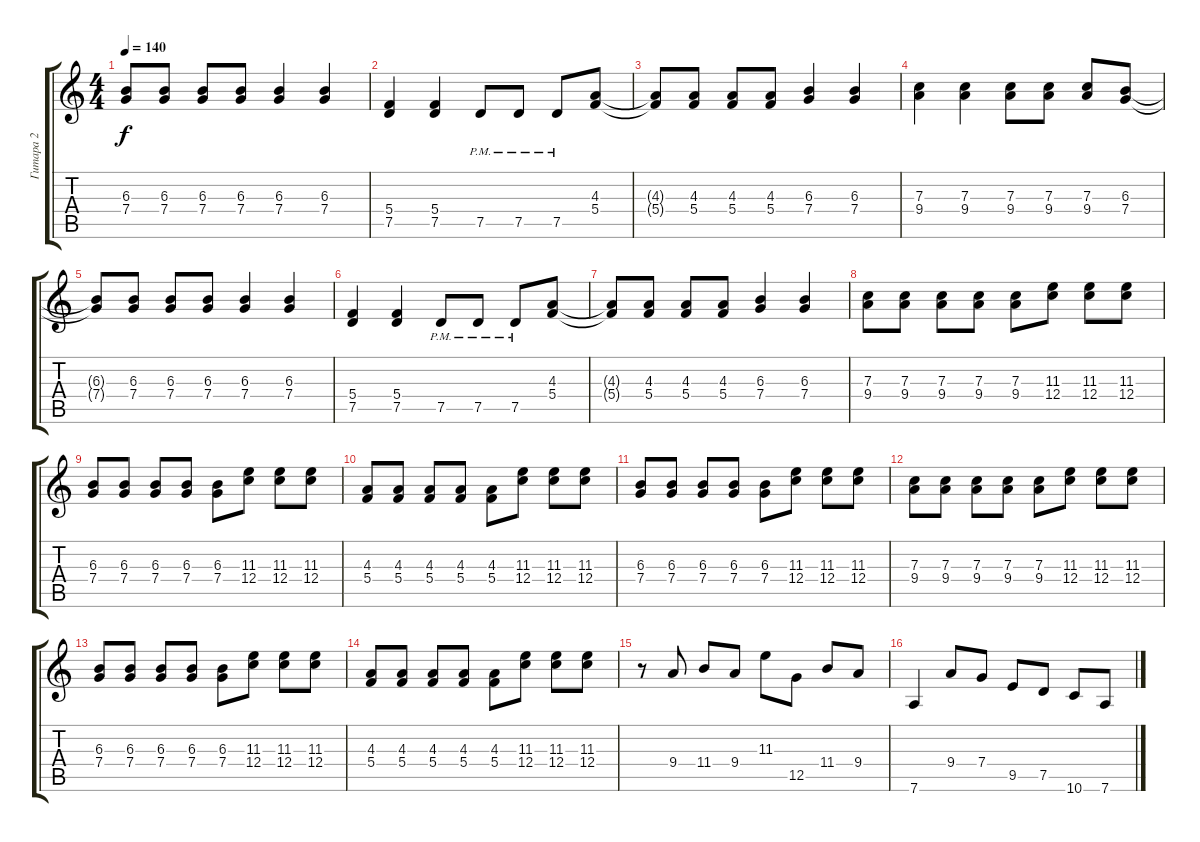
\track ("Гитара 2" "Гитара 2") {instrument overdrivenguitar}
\staff {score tabs}
\tuning (D4 A3 F3 C3 G2 D2) {hide}
\ts (4 4)
\tempo 140
\clef g2
\ks c
(6.3{t} 7.4{t}).8{dy f} (6.3 7.4).8 (6.3 7.4).8 (6.3 7.4).8 (6.3 7.4).4 (6.3 7.4).4 |
(5.4 7.5).4 (5.4 7.5).4 7.5{pm}.8 7.5{pm}.8 7.5{pm}.8 (4.3 5.4).8 |
(4.3{t} 5.4{t}).8 (4.3 5.4).8 (4.3 5.4).8 (4.3 5.4).8 (6.3 7.4).4 (6.3 7.4).4 |
(7.3 9.4).4 (7.3 9.4).4 (7.3 9.4).8 (7.3 9.4).8 (7.3 9.4).8 (6.3 7.4).8 |
(6.3{t} 7.4{t}).8 (6.3 7.4).8 (6.3 7.4).8 (6.3 7.4).8 (6.3 7.4).4 (6.3 7.4).4 |
(5.4 7.5).4 (5.4 7.5).4 7.5{pm}.8 7.5{pm}.8 7.5{pm}.8 (4.3 5.4).8 |
(4.3{t} 5.4{t}).8 (4.3 5.4).8 (4.3 5.4).8 (4.3 5.4).8 (6.3 7.4).4 (6.3 7.4).4 |
(7.3 9.4).8 (7.3 9.4).8 (7.3 9.4).8 (7.3 9.4).8 (7.3 9.4).8 (11.3 12.4).8 (11.3 12.4).8 (11.3 12.4).8 |
(6.3 7.4).8 (6.3 7.4).8 (6.3 7.4).8 (6.3 7.4).8 (6.3 7.4).8 (11.3 12.4).8 (11.3 12.4).8 (11.3 12.4).8 |
(4.3 5.4).8 (4.3 5.4).8 (4.3 5.4).8 (4.3 5.4).8 (4.3 5.4).8 (11.3 12.4).8 (11.3 12.4).8 (11.3 12.4).8 |
(6.3 7.4).8 (6.3 7.4).8 (6.3 7.4).8 (6.3 7.4).8 (6.3 7.4).8 (11.3 12.4).8 (11.3 12.4).8 (11.3 12.4).8 |
(7.3 9.4).8 (7.3 9.4).8 (7.3 9.4).8 (7.3 9.4).8 (7.3 9.4).8 (11.3 12.4).8 (11.3 12.4).8 (11.3 12.4).8 |
(6.3 7.4).8 (6.3 7.4).8 (6.3 7.4).8 (6.3 7.4).8 (6.3 7.4).8 (11.3 12.4).8 (11.3 12.4).8 (11.3 12.4).8 |
(4.3 5.4).8 (4.3 5.4).8 (4.3 5.4).8 (4.3 5.4).8 (4.3 5.4).8 (11.3 12.4).8 (11.3 12.4).8 (11.3 12.4).8 |
r.8 9.4.8 11.4.8 9.4.8 11.3.8 12.5.8 11.4.8 9.4.8 |
7.6.4 9.4.8 7.4.8 9.5.8 7.5.8 10.6.8 7.6.8
